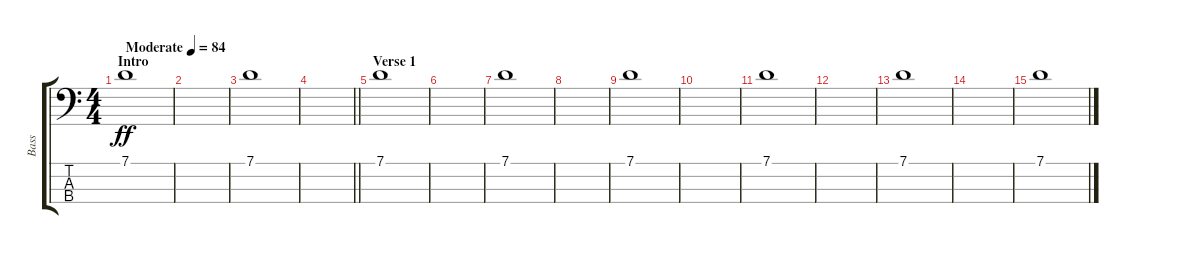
\track ("Bass" "Bass") {instrument electricbassfinger}
\staff {score tabs}
\tuning (G2 D2 A1 E1) {hide}
\ts (4 4)
\section ("" "Intro")
\tempo (84 "Moderate")
\clef f4
\ks c
7.1.1{dy ff instrument electricbassfinger} |
|
7.1.1 |
\barLineRight lightlight
|
\section ("" "Verse 1")
7.1.1 |
|
7.1.1 |
|
7.1.1 |
|
7.1.1 |
|
7.1.1 |
|
7.1.1
